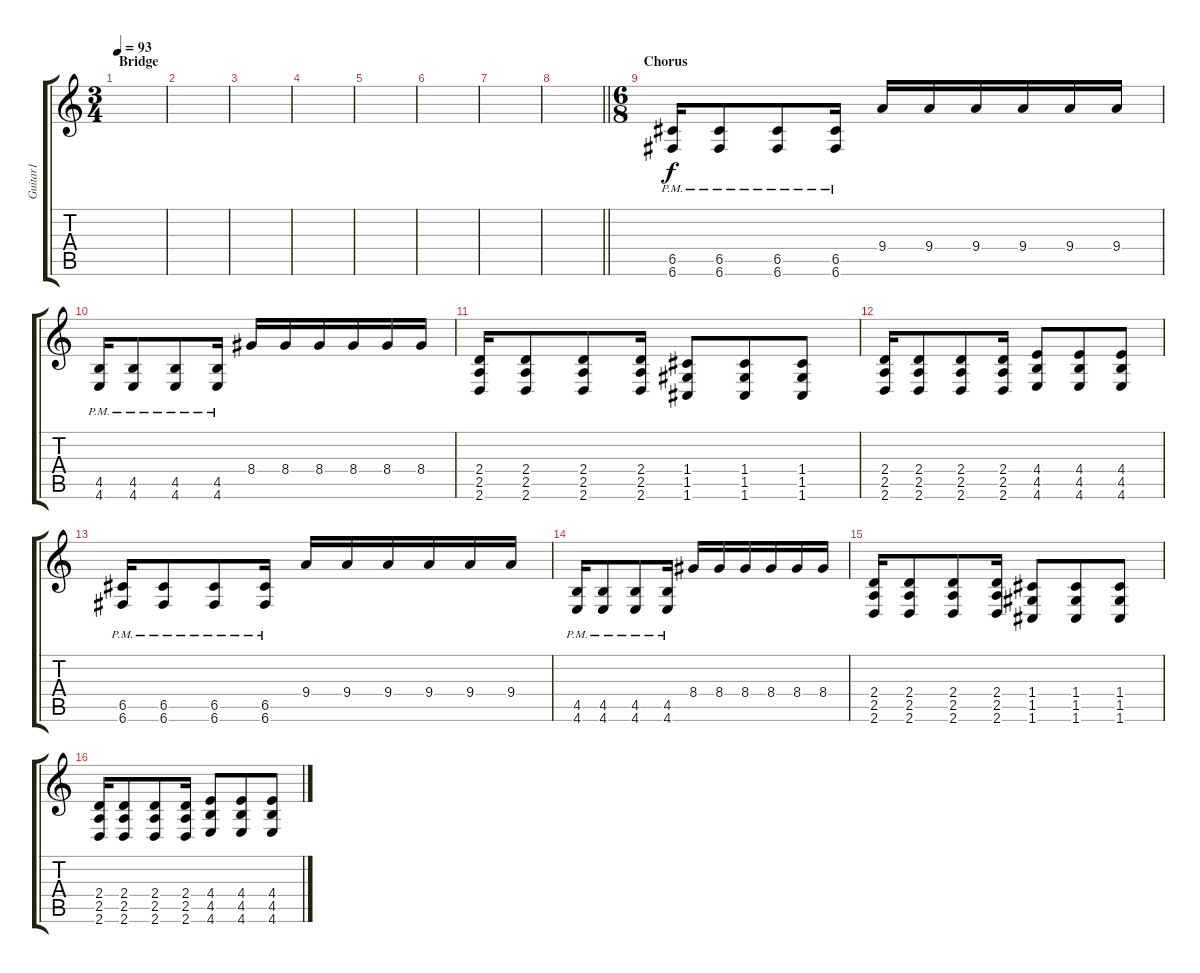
\track ("Guitar1" "Guitar1") {instrument distortionguitar}
\staff {score tabs}
\tuning (D4 A3 F3 C3 G2 C2) {hide}
\ts (3 4)
\section ("" "Bridge")
\tempo 93
\clef g2
\ks c
|
|
|
|
|
|
|
\barLineRight lightlight
|
\ts (6 8)
\section ("" "Chorus")
(6.5{pm} 6.6{pm}).16 (6.5{pm} 6.6{pm}).8 (6.5{pm} 6.6{pm}).8 (6.5{pm} 6.6{pm}).16 9.4.16 9.4.16 9.4.16 9.4.16 9.4.16 9.4.16 |
(4.5{pm} 4.6{pm}).16 (4.5{pm} 4.6{pm}).8 (4.5{pm} 4.6{pm}).8 (4.5{pm} 4.6{pm}).16 8.4.16 8.4.16 8.4.16 8.4.16 8.4.16 8.4.16 |
(2.4 2.5 2.6).16 (2.4 2.5 2.6).8 (2.4 2.5 2.6).8 (2.4 2.5 2.6).16 (1.4 1.5 1.6).8 (1.4 1.5 1.6).8 (1.4 1.5 1.6).8 |
(2.4 2.5 2.6).16 (2.4 2.5 2.6).8 (2.4 2.5 2.6).8 (2.4 2.5 2.6).16 (4.4 4.5 4.6).8 (4.4 4.5 4.6).8 (4.4 4.5 4.6).8 |
(6.5{pm} 6.6{pm}).16 (6.5{pm} 6.6{pm}).8 (6.5{pm} 6.6{pm}).8 (6.5{pm} 6.6{pm}).16 9.4.16 9.4.16 9.4.16 9.4.16 9.4.16 9.4.16 |
(4.5{pm} 4.6{pm}).16 (4.5{pm} 4.6{pm}).8 (4.5{pm} 4.6{pm}).8 (4.5{pm} 4.6{pm}).16 8.4.16 8.4.16 8.4.16 8.4.16 8.4.16 8.4.16 |
(2.4 2.5 2.6).16 (2.4 2.5 2.6).8 (2.4 2.5 2.6).8 (2.4 2.5 2.6).16 (1.4 1.5 1.6).8 (1.4 1.5 1.6).8 (1.4 1.5 1.6).8 |
(2.4 2.5 2.6).16 (2.4 2.5 2.6).8 (2.4 2.5 2.6).8 (2.4 2.5 2.6).16 (4.4 4.5 4.6).8 (4.4 4.5 4.6).8 (4.4 4.5 4.6).8
